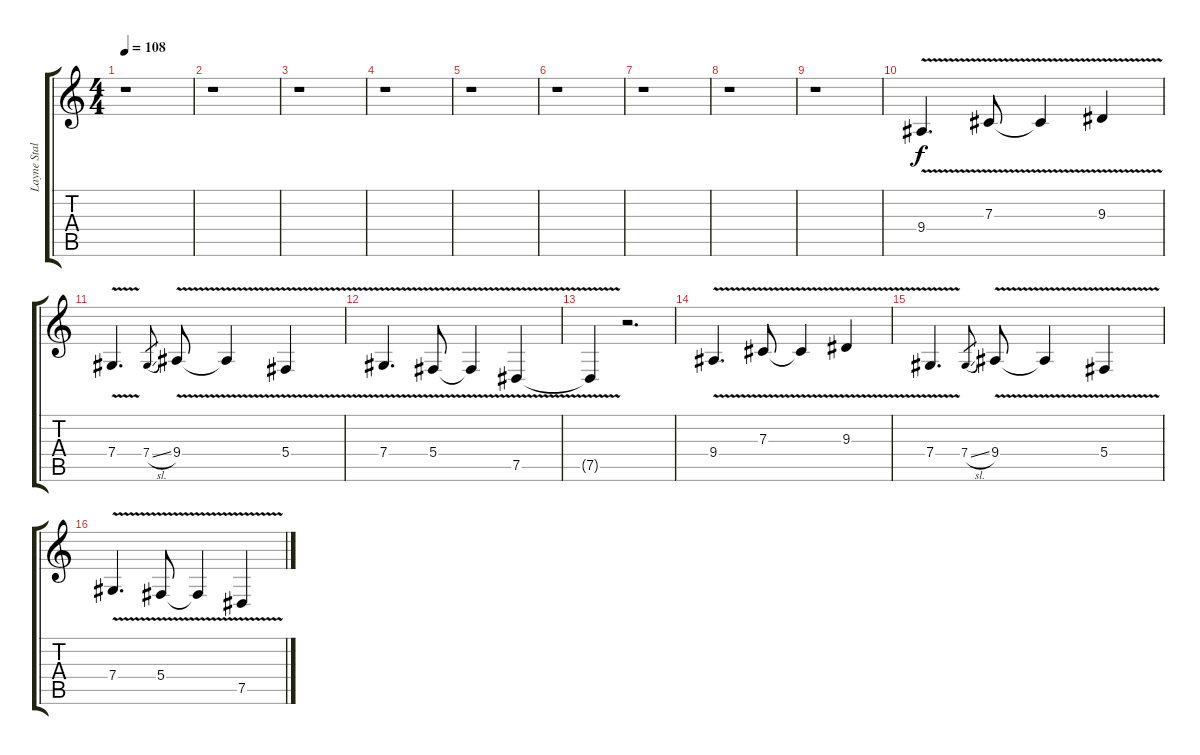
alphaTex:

\track ("Layne Staley - Vocals" "Layne Stal") {instrument tremolostrings}
\staff {score tabs}
\tuning (Eb4 Bb3 Gb3 Db3 Ab2 Eb2) {hide}
\ts (4 4)
\tempo 108
\clef g2
\ks c
r.1{dy f instrument tremolostrings} |
r.1 |
r.1 |
r.1 |
r.1 |
r.1 |
r.1 |
r.1 |
r.1 |
9.4{v}.4{d} 7.3{v}.8 7.3{t}.4 9.3{v}.4 |
7.4{v}.4{d} 7.4{sl}.8{gr} 9.4{v}.8 9.4{t}.4 5.4{v}.4 |
7.4{v}.4{d} 5.4{v}.8 5.4{t}.4 7.5{v}.4 |
7.5{t}.4 r.2{d} |
9.4{v}.4{d} 7.3{v}.8 7.3{t}.4 9.3{v}.4 |
7.4{v}.4{d} 7.4{sl}.8{gr} 9.4{v}.8 9.4{t}.4 5.4{v}.4 |
7.4{v}.4{d} 5.4{v}.8 5.4{t}.4 7.5{v}.4
